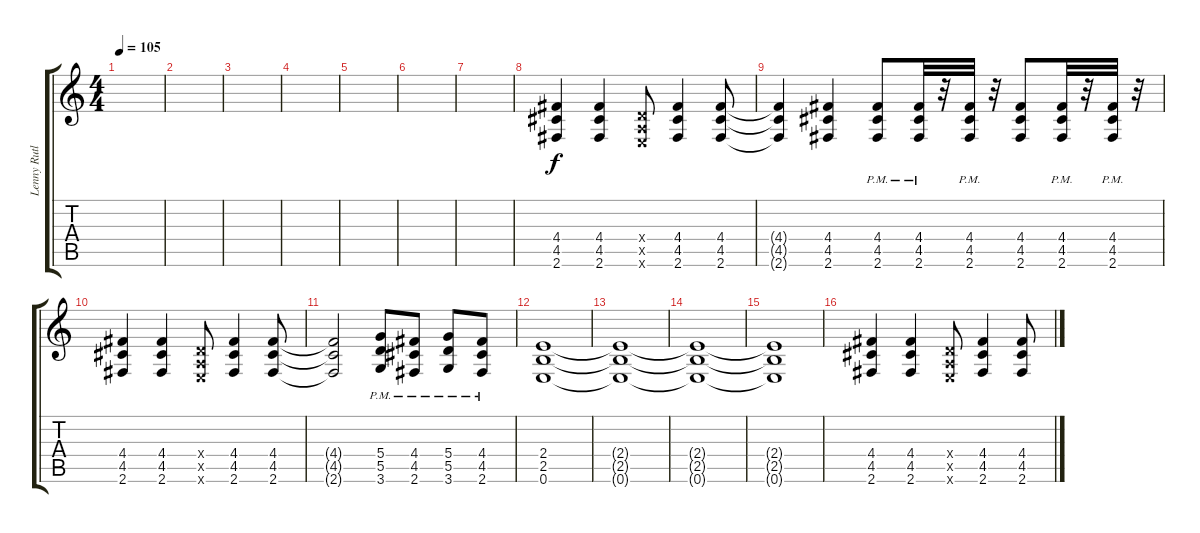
\track ("Lenny Rutledge" "Lenny Rutl") {instrument distortionguitar}
\staff {score tabs}
\tuning (E4 B3 G3 D3 A2 E2) {hide}
\ts (4 4)
\tempo 105
\clef g2
\ks c
|
|
|
|
|
|
|
(4.4 4.5 2.6).4 (4.4 4.5 2.6).4 (0.4{x} 0.5{x} 0.6{x}).8 (4.4 4.5 2.6).4 (4.4 4.5 2.6).8 |
(4.4{t} 4.5{t} 2.6{t}).4 (4.4 4.5 2.6).4 (4.4{pm} 4.5{pm} 2.6{pm}).8 (4.4{pm} 4.5{pm} 2.6{pm}).32 r.32 (4.4{pm} 4.5{pm} 2.6{pm}).32 r.32 (4.4 4.5 2.6).8 (4.4{pm} 4.5{pm} 2.6{pm}).32 r.32 (4.4{pm} 4.5{pm} 2.6{pm}).32 r.32 |
(4.4 4.5 2.6).4 (4.4 4.5 2.6).4 (0.4{x} 0.5{x} 0.6{x}).8 (4.4 4.5 2.6).4 (4.4 4.5 2.6).8 |
(4.4{t} 4.5{t} 2.6{t}).2 (5.4{pm} 5.5{pm} 3.6{pm}).8 (4.4{pm} 4.5{pm} 2.6{pm}).8 (5.4{pm} 5.5{pm} 3.6{pm}).8 (4.4{pm} 4.5{pm} 2.6{pm}).8 |
(2.4 2.5 0.6).1{volume 4} |
(2.4{t} 2.5{t} 0.6{t}).1 |
(2.4{t} 2.5{t} 0.6{t}).1 |
(2.4{t} 2.5{t} 0.6{t}).1 |
(4.4 4.5 2.6).4{volume 10} (4.4 4.5 2.6).4 (0.4{x} 0.5{x} 0.6{x}).8 (4.4 4.5 2.6).4 (4.4 4.5 2.6).8
